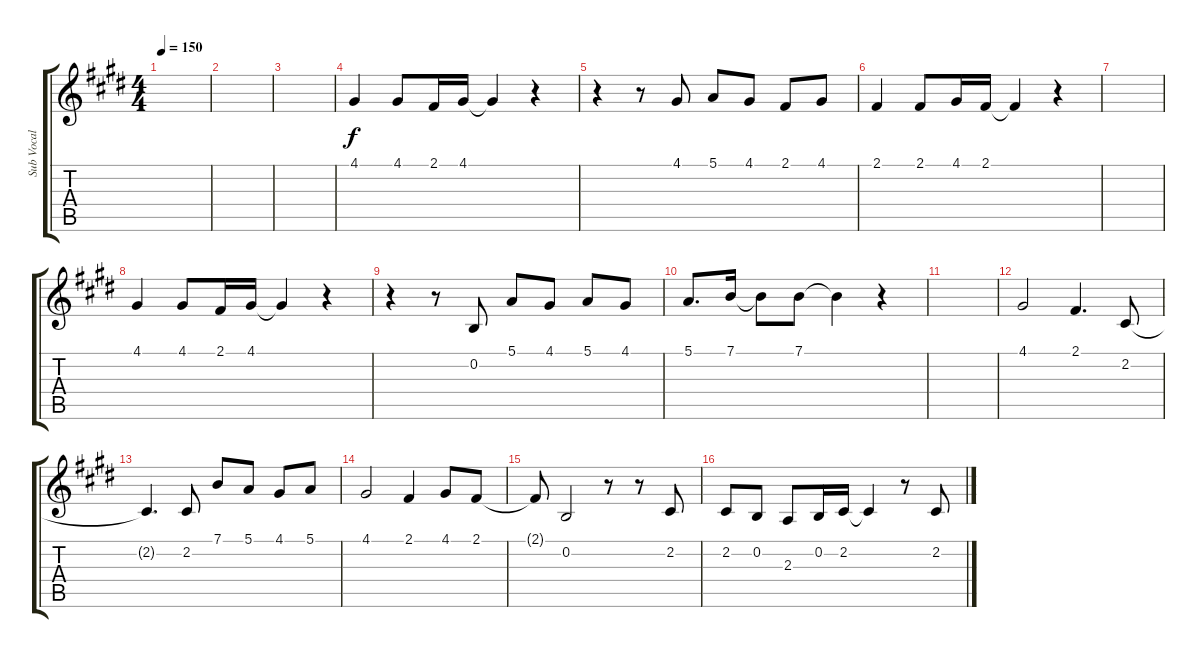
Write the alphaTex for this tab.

\track ("Sub Vocal" "Sub Vocal") {instrument violin}
\staff {score tabs}
\tuning (E4 B3 G3 D3 A2 E2) {hide}
\ts (4 4)
\tempo 150
\clef g2
\ks c#minor
|
|
|
4.1.4 4.1.8 2.1.16 4.1.16 4.1{t}.4 r.4 |
r.4 r.8 4.1.8 5.1.8 4.1.8 2.1.8 4.1.8 |
2.1.4 2.1.8 4.1.16 2.1.16 2.1{t}.4 r.4 |
|
4.1.4 4.1.8 2.1.16 4.1.16 4.1{t}.4 r.4 |
r.4 r.8 0.2.8 5.1.8 4.1.8 5.1.8 4.1.8 |
5.1.8{d} 7.1.16 7.1{t}.8 7.1.8 7.1{t}.4 r.4 |
|
4.1.2 2.1.4{d} 2.2.8 |
2.2{t}.4{d} 2.2.8 7.1.8 5.1.8 4.1.8 5.1.8 |
4.1.2 2.1.4 4.1.8 2.1.8 |
2.1{t}.8 0.2.2 r.8 r.8 2.2.8 |
2.2.8 0.2.8 2.3.8 0.2.16 2.2.16 2.2{t}.4 r.8 2.2.8
